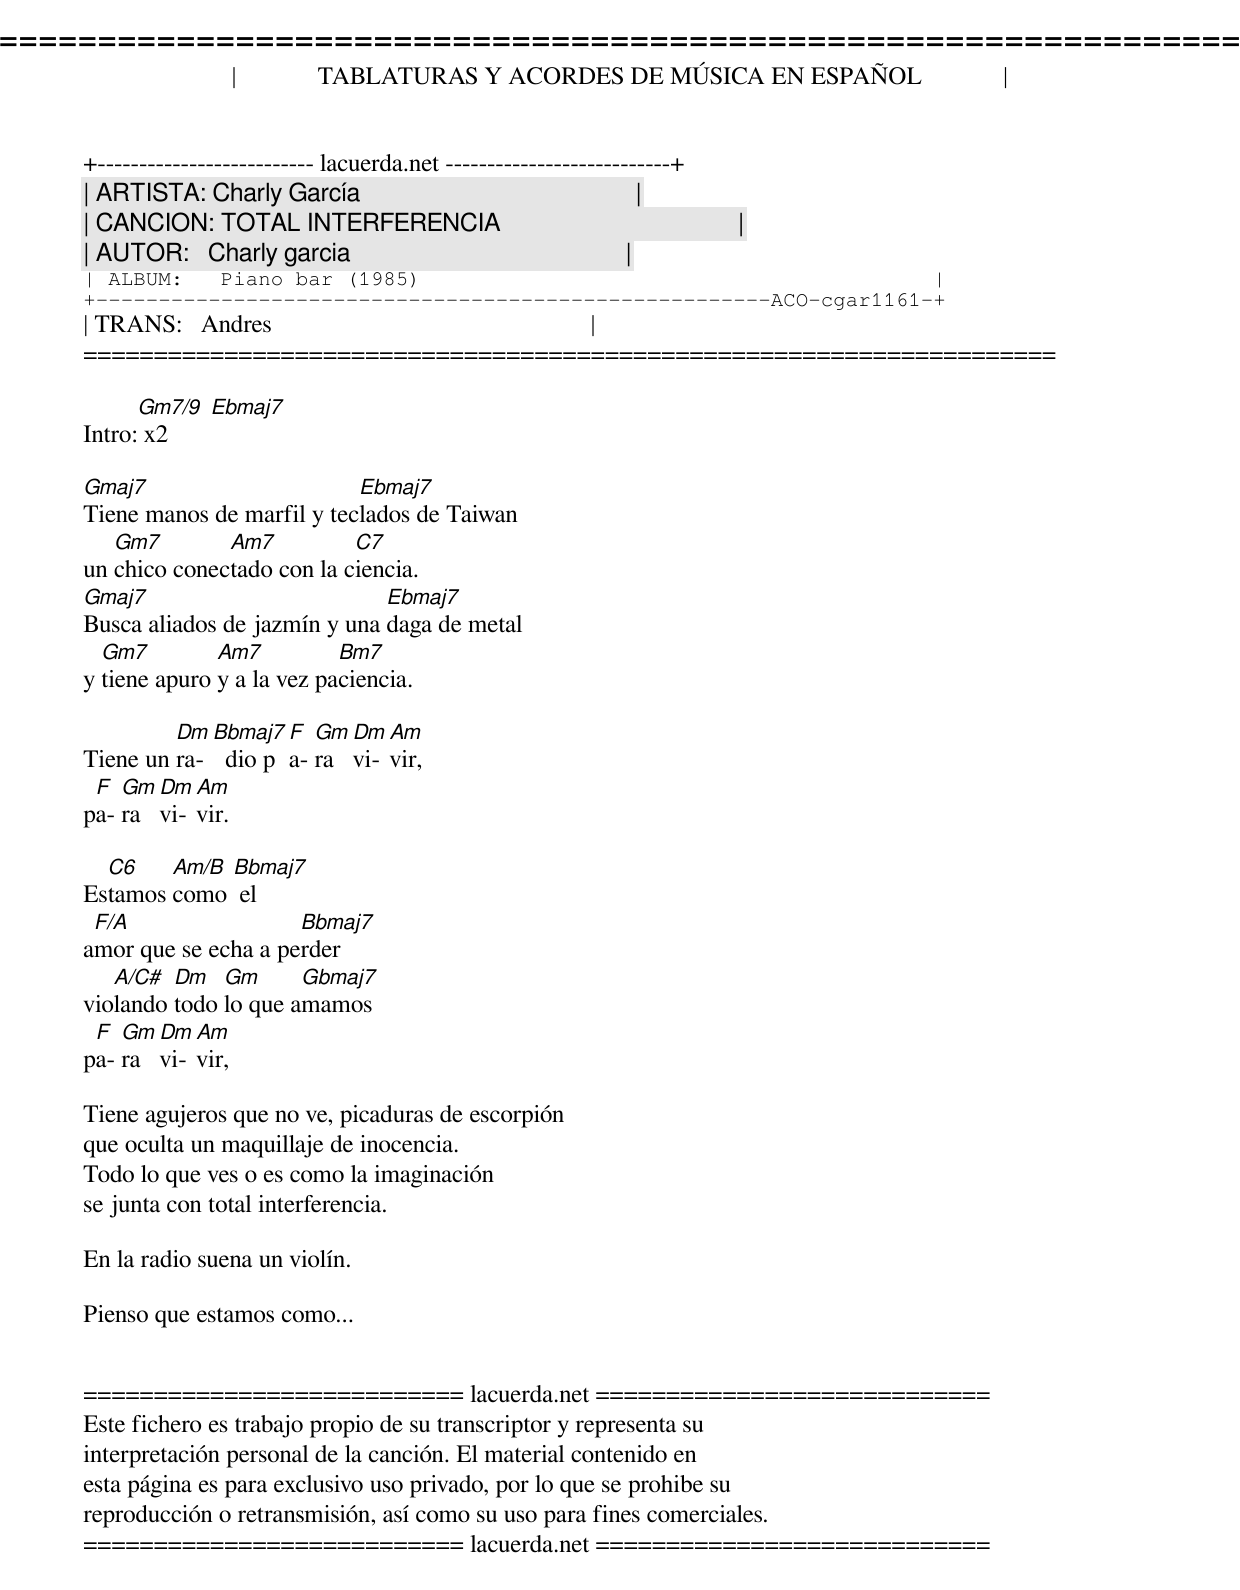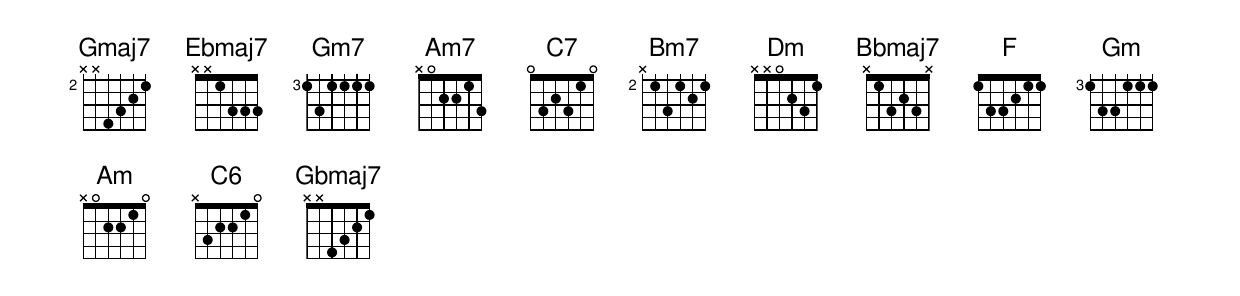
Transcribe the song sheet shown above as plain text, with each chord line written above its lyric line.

=====================================================================
|             TABLATURAS Y ACORDES DE MÚSICA EN ESPAÑOL             |
+-------------------------- lacuerda.net ---------------------------+
| ARTISTA: Charly García                                            |
| CANCION: TOTAL INTERFERENCIA                                      |
| AUTOR:   Charly garcia                                            |
| ALBUM:   Piano bar (1985)                                         |
+------------------------------------------------------ACO-cgar1161-+
| TRANS:   Andres                                                   |
=====================================================================

Intro:[Gm7/9  Ebmaj7] x2

Gmaj7                      Ebmaj7
Tiene manos de marfil y teclados de Taiwan
   Gm7        Am7          C7
un chico conectado con la ciencia.
Gmaj7                         Ebmaj7
Busca aliados de jazmín y una daga de metal
  Gm7         Am7          Bm7
y tiene apuro y a la vez paciencia.

         Dm Bbmaj7 F  Gm Dm  Am
Tiene un ra-  dio pa- ra vi- vir,
 F  Gm Dm  Am
pa- ra vi- vir.

  C6    Am/B Bbmaj7
Estamos como  el
 F/A                 Bbmaj7
amor que se echa a perder
   A/C#  Dm   Gm      Gbmaj7
violando todo lo que amamos
 F  Gm Dm  Am
pa- ra vi- vir,

Tiene agujeros que no ve, picaduras de escorpión
que oculta un maquillaje de inocencia.
Todo lo que ves o es como la imaginación
se junta con total interferencia.

En la radio suena un violín.

Pienso que estamos como...


=========================== lacuerda.net ============================
Este fichero es trabajo propio de su transcriptor y representa su
interpretación personal de la canción. El material contenido en
esta página es para exclusivo uso privado, por lo que se prohibe su
reproducción o retransmisión, así como su uso para fines comerciales.
=========================== lacuerda.net ============================
